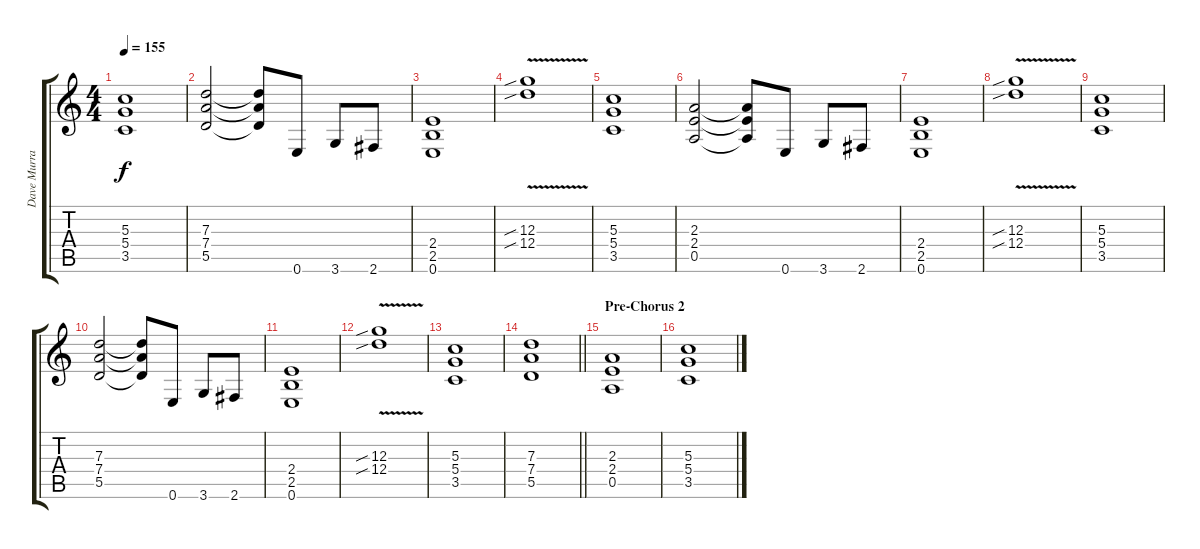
\track ("Dave Murray" "Dave Murra") {instrument overdrivenguitar}
\staff {score tabs}
\tuning (E4 B3 G3 D3 A2 E2) {hide}
\ts (4 4)
\tempo 155
\clef g2
\ks c
(5.3 5.4 3.5).1{dy f} |
(7.3 7.4 5.5).2 (7.3{t} 7.4{t} 5.5{t}).8 0.6.8 3.6.8 2.6.8 |
(2.4 2.5 0.6).1 |
(12.3{v sib} 12.4{v sib}).1 |
(5.3 5.4 3.5).1 |
(2.3 2.4 0.5).2 (2.3{t} 2.4{t} 0.5{t}).8 0.6.8 3.6.8 2.6.8 |
(2.4 2.5 0.6).1 |
(12.3{v sib} 12.4{v sib}).1 |
(5.3 5.4 3.5).1 |
(7.3 7.4 5.5).2 (7.3{t} 7.4{t} 5.5{t}).8 0.6.8 3.6.8 2.6.8 |
(2.4 2.5 0.6).1 |
(12.3{v sib} 12.4{v sib}).1 |
(5.3 5.4 3.5).1 |
\barLineRight lightlight
(7.3 7.4 5.5).1 |
\section ("" "Pre-Chorus 2")
(2.3 2.4 0.5).1 |
(5.3 5.4 3.5).1
